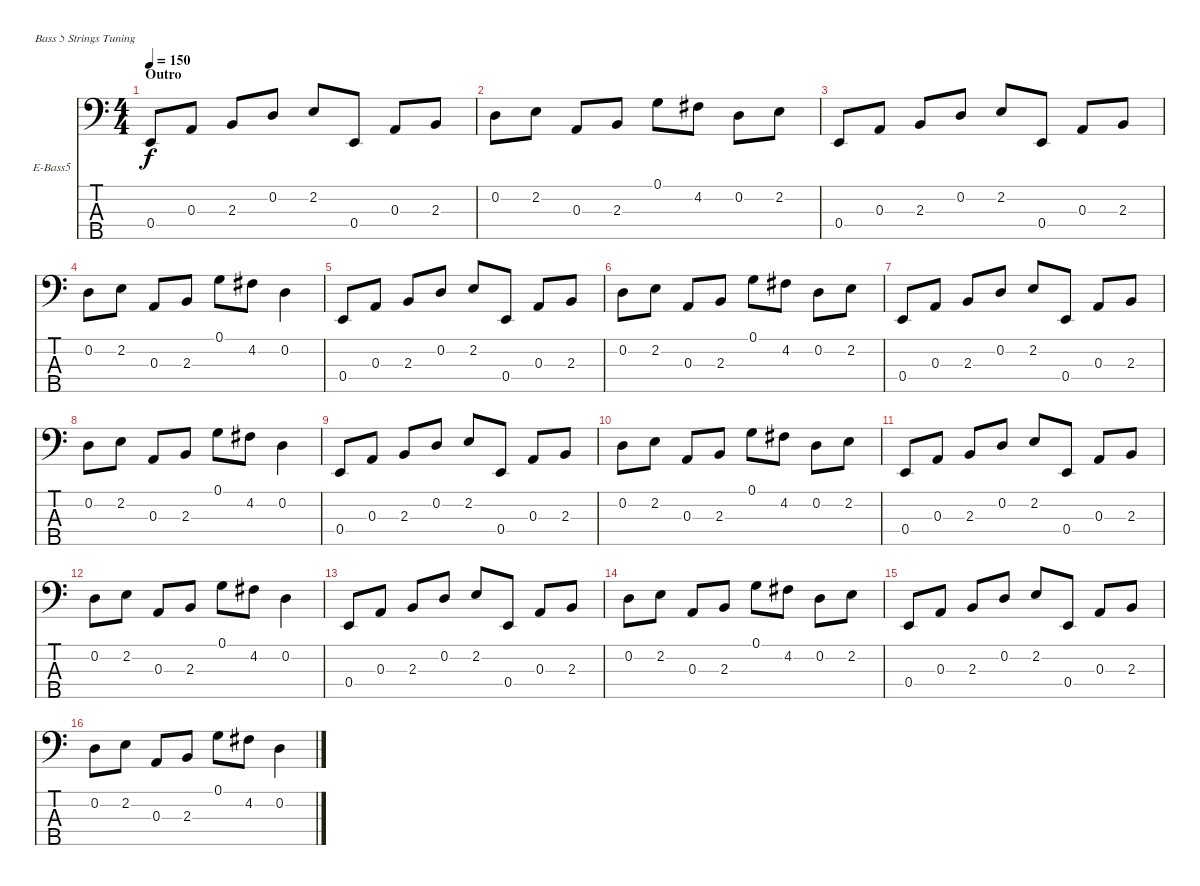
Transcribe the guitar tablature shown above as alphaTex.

\bracketExtendMode nobrackets
\firstSystemTrackNameOrientation horizontal
\otherSystemsTrackNameOrientation horizontal
\track ("Bass" "E-Bass5") {instrument electricbassfinger}
\staff {score tabs}
\tuning (G2 D2 A1 E1 B0)
\ts (4 4)
\beaming (8 2 2 2 2)
\section ("" "Outro")
\tempo 150
\clef f4
\scale
0.409524
\ks c
0.4.8{dy f} 0.3.8 2.3.8 0.2.8 2.2.8 0.4.8 0.3.8 2.3.8 |
\scale
0.295238 0.2.8 2.2.8 0.3.8 2.3.8 0.1.8 4.2.8 0.2.8 2.2.8 |
\scale
0.295238 0.4.8 0.3.8 2.3.8 0.2.8 2.2.8 0.4.8 0.3.8 2.3.8 |
\scale
0.333333 0.2.8 2.2.8 0.3.8 2.3.8 0.1.8 4.2.8 0.2.4 |
\scale
0.333333 0.4.8 0.3.8 2.3.8 0.2.8 2.2.8 0.4.8 0.3.8 2.3.8 |
\scale
0.333333 0.2.8 2.2.8 0.3.8 2.3.8 0.1.8 4.2.8 0.2.8 2.2.8 |
\scale
0.333333 0.4.8 0.3.8 2.3.8 0.2.8 2.2.8 0.4.8 0.3.8 2.3.8 |
\scale
0.333333 0.2.8 2.2.8 0.3.8 2.3.8 0.1.8 4.2.8 0.2.4 |
\scale
0.333333 0.4.8 0.3.8 2.3.8 0.2.8 2.2.8 0.4.8 0.3.8 2.3.8 |
\scale
0.333333 0.2.8 2.2.8 0.3.8 2.3.8 0.1.8 4.2.8 0.2.8 2.2.8 |
\scale
0.333333 0.4.8 0.3.8 2.3.8 0.2.8 2.2.8 0.4.8 0.3.8 2.3.8 |
\scale
0.333333 0.2.8 2.2.8 0.3.8 2.3.8 0.1.8 4.2.8 0.2.4 |
\scale
0.333333 0.4.8 0.3.8 2.3.8 0.2.8 2.2.8 0.4.8 0.3.8 2.3.8 |
\scale
0.333333 0.2.8 2.2.8 0.3.8 2.3.8 0.1.8 4.2.8 0.2.8 2.2.8 |
\scale
0.333333 0.4.8 0.3.8 2.3.8 0.2.8 2.2.8 0.4.8 0.3.8 2.3.8 |
\scale
0.295238 0.2.8 2.2.8 0.3.8 2.3.8 0.1.8 4.2.8 0.2.4
